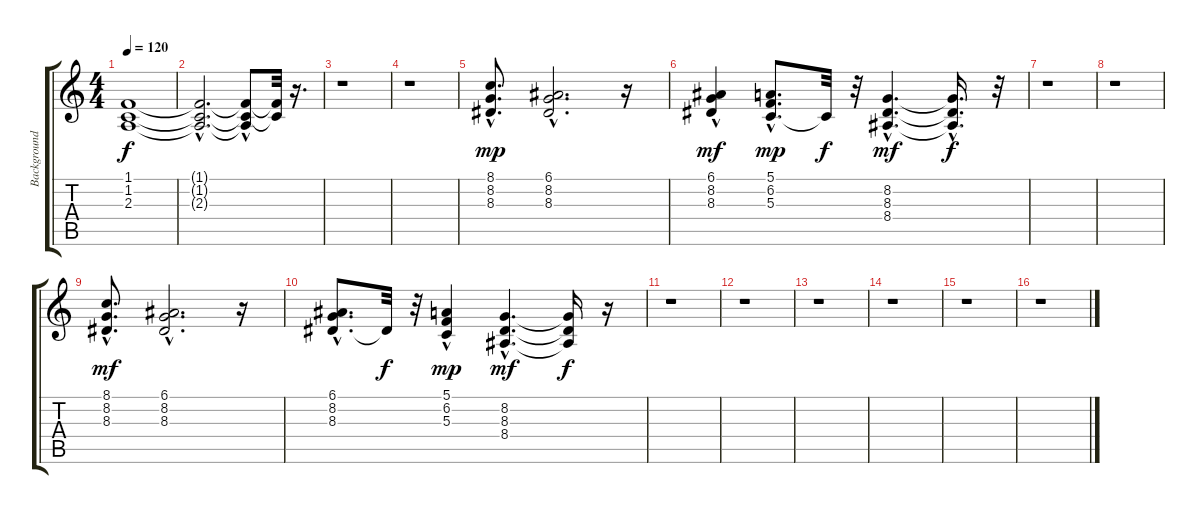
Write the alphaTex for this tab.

\track ("Background Vocals" "Background") {instrument voiceoohs}
\staff {score tabs}
\tuning (E4 B3 G3 D3 A2 E2) {hide}
\ts (4 4)
\tempo 120
\clef g2
\ks c
(1.1{t} 1.2{t} 2.3{t}).1{dy f} |
(1.1{hac t} 1.2{hac t} 2.3{hac t}).2{d} (1.1{t} 1.2{t} 2.3{hac t}).8 (1.1{t} 1.2{t}).32 r.16{d} |
r.1 |
r.1 |
(8.1{hac} 8.2 8.3).8{d dy mp} (6.1{hac} 8.2{hac} 8.3{hac}).2{d} r.16 |
(6.1{hac} 8.2 8.3{hac}).4{dy mf} (5.1 6.2 5.3{hac}).8{d dy mp} 5.3{t}.32{dy f} r.32 (8.2{hac} 8.3{hac} 8.4{hac}).4{d dy mf} (8.2{hac t} 8.3{hac t} 8.4{hac t}).16{d dy f} r.32 |
r.1 |
r.1 |
(8.1{hac} 8.2 8.3).8{d dy mf} (6.1{hac} 8.2{hac} 8.3{hac}).2{d} r.16 |
(6.1{hac} 8.2{hac} 8.3{hac}).8{d} 8.3{t}.32{dy f} r.32 (5.1{hac} 6.2{hac} 5.3).4{dy mp} (8.2{hac} 8.3{hac} 8.4{hac}).4{d dy mf} (8.2{t} 8.3{t} 8.4{t}).16{dy f} r.16 |
r.1 |
r.1 |
r.1 |
r.1 |
r.1 |
r.1
